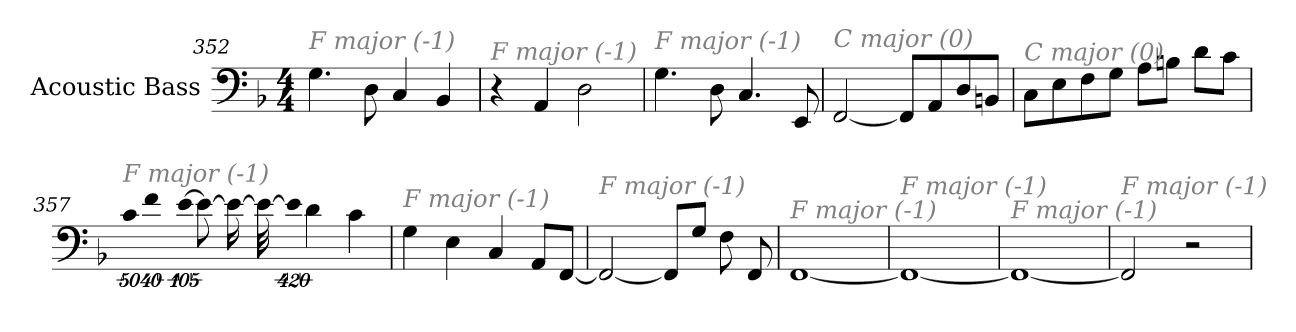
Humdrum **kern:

**kern
*part1
*staff1
*I"Acoustic Bass
*clefF4
*ITrd7c12
*k[b-]
*F:
*M4/4
=352
!LO:TX:i:color=#808080:t=F major (-1)
4.GG
8DD
4CC
4BBB-
=353
!LO:TX:i:color=#808080:t=F major (-1)
4r
4AAA
2DD
=354
!LO:TX:i:color=#808080:t=F major (-1)
4.GG
8DD
4.CC
8EEE
=355
!LO:TX:i:color=#808080:t=C major (0)
[2FFF
8FFFL]
8AAA
8DD
8BBBnJ
=356
!LO:TX:i:color=#808080:t=C major (0)
8CCL
8EE
8FF
8GGJ
8AAL
8BBnJ
8DL
8CJ
=357
!LO:TX:i:color=#808080:t=F major (-1)
!LO:N:vis=8
40320%3347C
!LO:N:vis=4
20160%3347F
!LO:N:vis=1024
[13440%13E
8E_
16E_
32E_
!LO:N:vis=1024%31
13440%407E]
4D
4C
=358
!LO:TX:i:color=#808080:t=F major (-1)
4GG
4EE
4CC
8AAAL
[8FFFJ
=359
!LO:TX:i:color=#808080:t=F major (-1)
2FFF_
8FFFL]
8GGJ
8FF
8FFF
=360
!LO:TX:i:color=#808080:t=F major (-1)
[1FFF
=361
!LO:TX:i:color=#808080:t=F major (-1)
1FFF_
=362
!LO:TX:i:color=#808080:t=F major (-1)
1FFF_
=363
!LO:TX:i:color=#808080:t=F major (-1)
2FFF]
2r
=
*-
